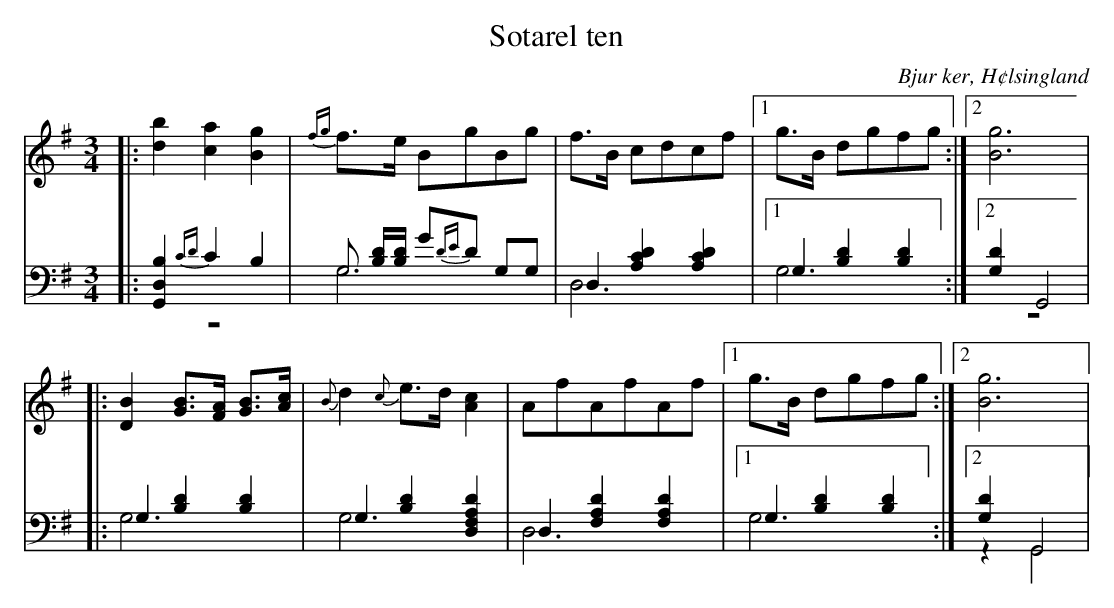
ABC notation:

X:1
T: Sotarel ten
O: Bjur ker, H¢lsingland
M: 3/4
L: 1/8
K: G
V:1
V:2
V:3 merge
V:1
|:[d2b2] [c2a2] [B2g2]|{fg}f>e BgBg|f>B cdcf |1g>B dgfg :|2 [B6g6]|
|:[D2B2] [GB]>[FA] [GB]>[Ac]|{B}d2 {c}e>d [A2c2]|AfAfAf |1g>B dgfg :|2 [B6g6]|
V:2 clef=bass
|:[G,,2 D,2B,2] {CD}C2 B,2|G, [B,/ D/][B,/ D/] G{DE}D G,G,|D,2 [A,2 C2 D2] [A,2 C2 D2]|1G,2 [B,2 D2] [B,2 D2]:|2 [G,2D2] G,,4|
|:G,2 [B,2 D2] [B,2 D2]|G,2 [B,2 D2] [D,2 F,2A,2D2]|D,2 [F,2 A,2 D2] [F,2 A,2 D2]|1 G,2 [B,2 D2] [B,2 D2] :|2 [G,2D2] G,,4|
V:3 clef=bass
|:z6|G,6|D,6|1G,6:|2 z6|
|:G,6|G,6|D,6|1 G,6 :|2 z2 G,,4|
